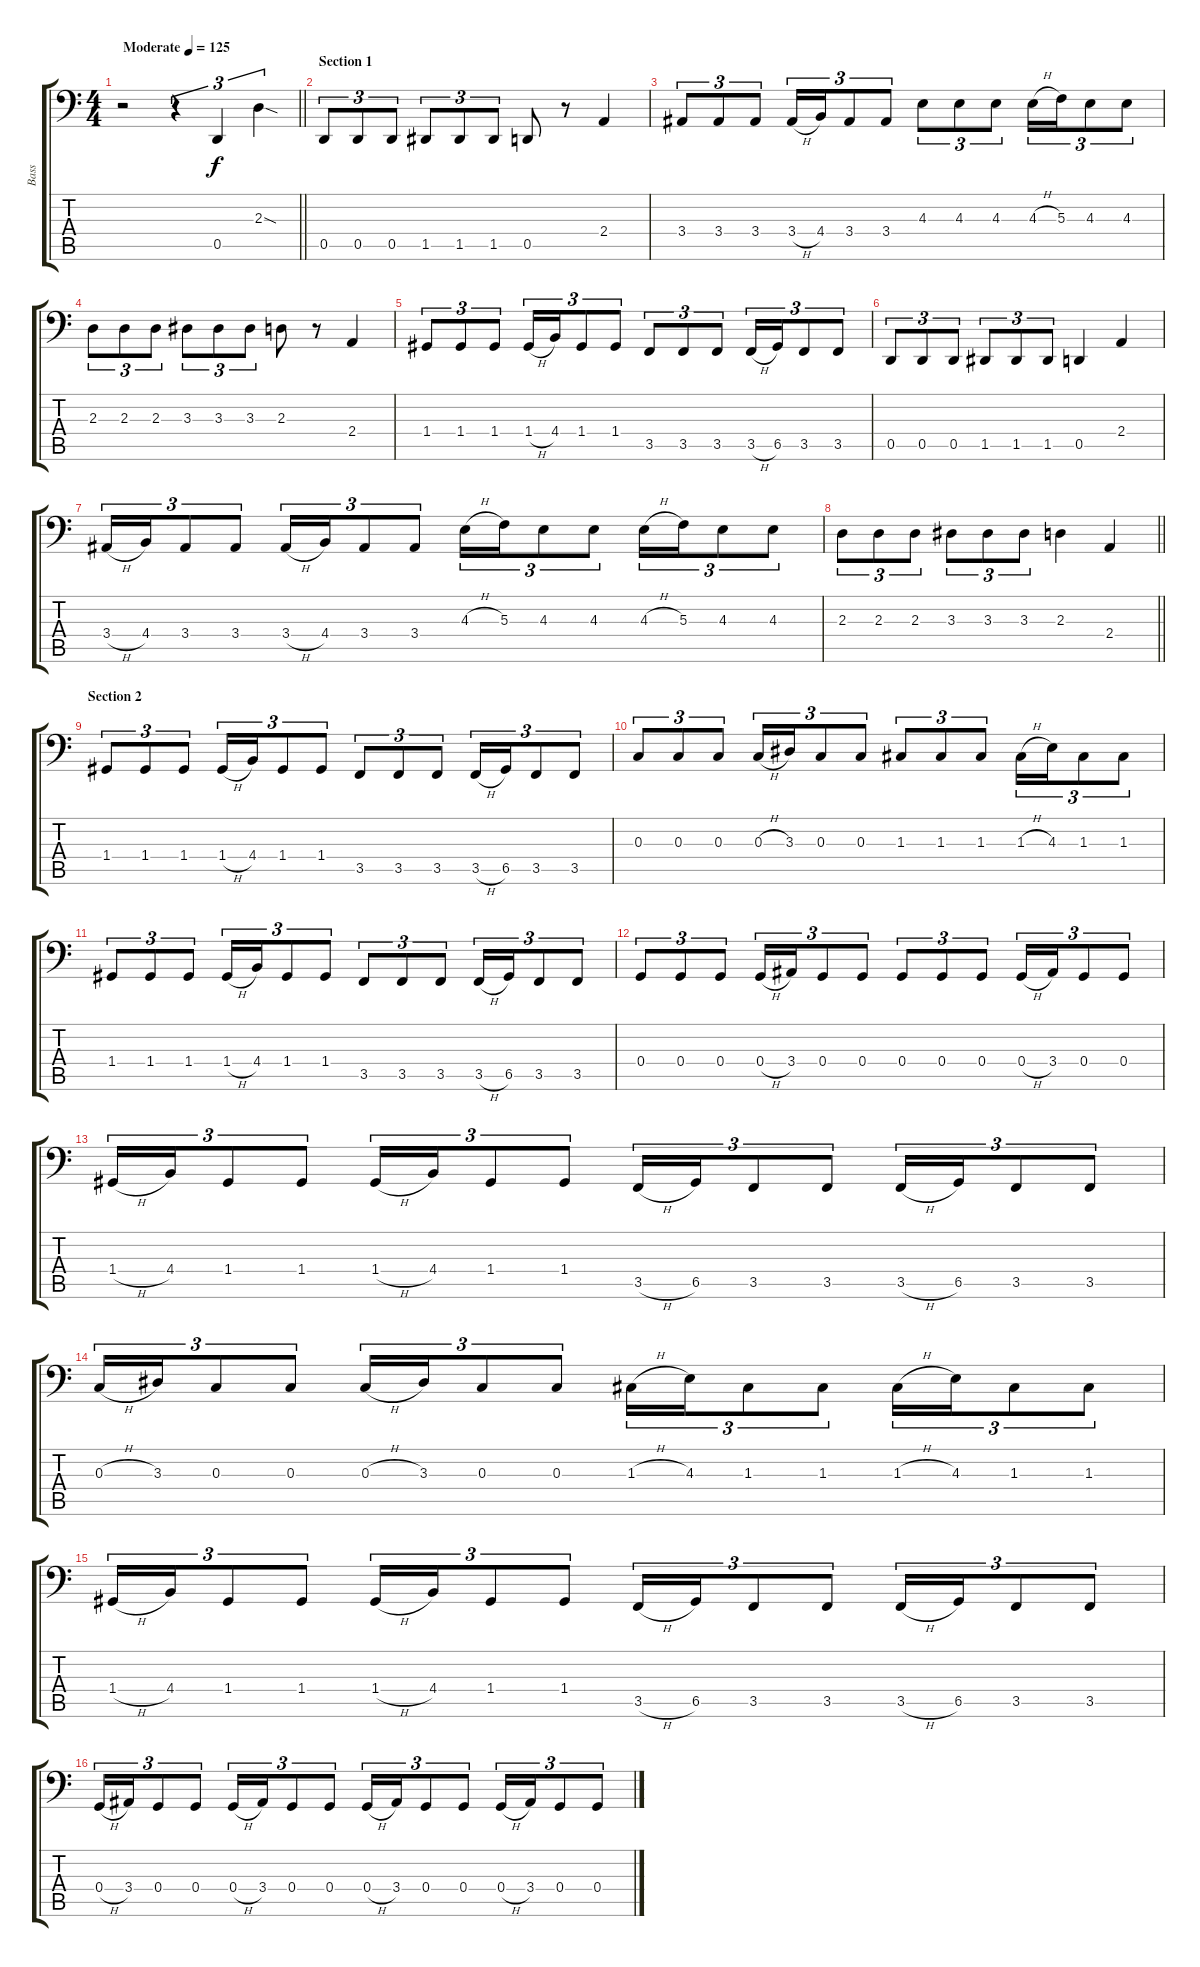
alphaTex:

\track ("Bass" "Bass") {instrument electricbasspick}
\staff {score tabs}
\tuning (Bb2 F2 C2 G1 D1 A0) {hide}
\ts (4 4)
\tempo (125 "Moderate")
\clef f4
\barLineRight lightlight
\ks c
r.2{dy f instrument electricbasspick} r.4{tu (3 2)} 0.5.4{tu (3 2)} 2.3{sod}.4{tu (3 2)} |
\section ("" "Section 1")
0.5.8{tu (3 2)} 0.5.8{tu (3 2)} 0.5.8{tu (3 2)} 1.5.8{tu (3 2)} 1.5.8{tu (3 2)} 1.5.8{tu (3 2)} 0.5.8 r.8 2.4.4 |
3.4.8{tu (3 2)} 3.4.8{tu (3 2)} 3.4.8{tu (3 2)} 3.4{h}.16{tu (3 2)} 4.4.16{tu (3 2)} 3.4.8{tu (3 2)} 3.4.8{tu (3 2)} 4.3.8{tu (3 2)} 4.3.8{tu (3 2)} 4.3.8{tu (3 2)} 4.3{h}.16{tu (3 2)} 5.3.16{tu (3 2)} 4.3.8{tu (3 2)} 4.3.8{tu (3 2)} |
2.3.8{tu (3 2)} 2.3.8{tu (3 2)} 2.3.8{tu (3 2)} 3.3.8{tu (3 2)} 3.3.8{tu (3 2)} 3.3.8{tu (3 2)} 2.3.8 r.8 2.4.4 |
1.4.8{tu (3 2)} 1.4.8{tu (3 2)} 1.4.8{tu (3 2)} 1.4{h}.16{tu (3 2)} 4.4.16{tu (3 2)} 1.4.8{tu (3 2)} 1.4.8{tu (3 2)} 3.5.8{tu (3 2)} 3.5.8{tu (3 2)} 3.5.8{tu (3 2)} 3.5{h}.16{tu (3 2)} 6.5.16{tu (3 2)} 3.5.8{tu (3 2)} 3.5.8{tu (3 2)} |
0.5.8{tu (3 2)} 0.5.8{tu (3 2)} 0.5.8{tu (3 2)} 1.5.8{tu (3 2)} 1.5.8{tu (3 2)} 1.5.8{tu (3 2)} 0.5.4 2.4.4 |
3.4{h}.16{tu (3 2)} 4.4.16{tu (3 2)} 3.4.8{tu (3 2)} 3.4.8{tu (3 2)} 3.4{h}.16{tu (3 2)} 4.4.16{tu (3 2)} 3.4.8{tu (3 2)} 3.4.8{tu (3 2)} 4.3{h}.16{tu (3 2)} 5.3.16{tu (3 2)} 4.3.8{tu (3 2)} 4.3.8{tu (3 2)} 4.3{h}.16{tu (3 2)} 5.3.16{tu (3 2)} 4.3.8{tu (3 2)} 4.3.8{tu (3 2)} |
\barLineRight lightlight
2.3.8{tu (3 2)} 2.3.8{tu (3 2)} 2.3.8{tu (3 2)} 3.3.8{tu (3 2)} 3.3.8{tu (3 2)} 3.3.8{tu (3 2)} 2.3.4 2.4.4 |
\section ("" "Section 2")
1.4.8{tu (3 2)} 1.4.8{tu (3 2)} 1.4.8{tu (3 2)} 1.4{h}.16{tu (3 2)} 4.4.16{tu (3 2)} 1.4.8{tu (3 2)} 1.4.8{tu (3 2)} 3.5.8{tu (3 2)} 3.5.8{tu (3 2)} 3.5.8{tu (3 2)} 3.5{h}.16{tu (3 2)} 6.5.16{tu (3 2)} 3.5.8{tu (3 2)} 3.5.8{tu (3 2)} |
0.3.8{tu (3 2)} 0.3.8{tu (3 2)} 0.3.8{tu (3 2)} 0.3{h}.16{tu (3 2)} 3.3.16{tu (3 2)} 0.3.8{tu (3 2)} 0.3.8{tu (3 2)} 1.3.8{tu (3 2)} 1.3.8{tu (3 2)} 1.3.8{tu (3 2)} 1.3{h}.16{tu (3 2)} 4.3.16{tu (3 2)} 1.3.8{tu (3 2)} 1.3.8{tu (3 2)} |
1.4.8{tu (3 2)} 1.4.8{tu (3 2)} 1.4.8{tu (3 2)} 1.4{h}.16{tu (3 2)} 4.4.16{tu (3 2)} 1.4.8{tu (3 2)} 1.4.8{tu (3 2)} 3.5.8{tu (3 2)} 3.5.8{tu (3 2)} 3.5.8{tu (3 2)} 3.5{h}.16{tu (3 2)} 6.5.16{tu (3 2)} 3.5.8{tu (3 2)} 3.5.8{tu (3 2)} |
0.4.8{tu (3 2)} 0.4.8{tu (3 2)} 0.4.8{tu (3 2)} 0.4{h}.16{tu (3 2)} 3.4.16{tu (3 2)} 0.4.8{tu (3 2)} 0.4.8{tu (3 2)} 0.4.8{tu (3 2)} 0.4.8{tu (3 2)} 0.4.8{tu (3 2)} 0.4{h}.16{tu (3 2)} 3.4.16{tu (3 2)} 0.4.8{tu (3 2)} 0.4.8{tu (3 2)} |
1.4{h}.16{tu (3 2)} 4.4.16{tu (3 2)} 1.4.8{tu (3 2)} 1.4.8{tu (3 2)} 1.4{h}.16{tu (3 2)} 4.4.16{tu (3 2)} 1.4.8{tu (3 2)} 1.4.8{tu (3 2)} 3.5{h}.16{tu (3 2)} 6.5.16{tu (3 2)} 3.5.8{tu (3 2)} 3.5.8{tu (3 2)} 3.5{h}.16{tu (3 2)} 6.5.16{tu (3 2)} 3.5.8{tu (3 2)} 3.5.8{tu (3 2)} |
0.3{h}.16{tu (3 2)} 3.3.16{tu (3 2)} 0.3.8{tu (3 2)} 0.3.8{tu (3 2)} 0.3{h}.16{tu (3 2)} 3.3.16{tu (3 2)} 0.3.8{tu (3 2)} 0.3.8{tu (3 2)} 1.3{h}.16{tu (3 2)} 4.3.16{tu (3 2)} 1.3.8{tu (3 2)} 1.3.8{tu (3 2)} 1.3{h}.16{tu (3 2)} 4.3.16{tu (3 2)} 1.3.8{tu (3 2)} 1.3.8{tu (3 2)} |
1.4{h}.16{tu (3 2)} 4.4.16{tu (3 2)} 1.4.8{tu (3 2)} 1.4.8{tu (3 2)} 1.4{h}.16{tu (3 2)} 4.4.16{tu (3 2)} 1.4.8{tu (3 2)} 1.4.8{tu (3 2)} 3.5{h}.16{tu (3 2)} 6.5.16{tu (3 2)} 3.5.8{tu (3 2)} 3.5.8{tu (3 2)} 3.5{h}.16{tu (3 2)} 6.5.16{tu (3 2)} 3.5.8{tu (3 2)} 3.5.8{tu (3 2)} |
0.4{h}.16{tu (3 2)} 3.4.16{tu (3 2)} 0.4.8{tu (3 2)} 0.4.8{tu (3 2)} 0.4{h}.16{tu (3 2)} 3.4.16{tu (3 2)} 0.4.8{tu (3 2)} 0.4.8{tu (3 2)} 0.4{h}.16{tu (3 2)} 3.4.16{tu (3 2)} 0.4.8{tu (3 2)} 0.4.8{tu (3 2)} 0.4{h}.16{tu (3 2)} 3.4.16{tu (3 2)} 0.4.8{tu (3 2)} 0.4.8{tu (3 2)}
